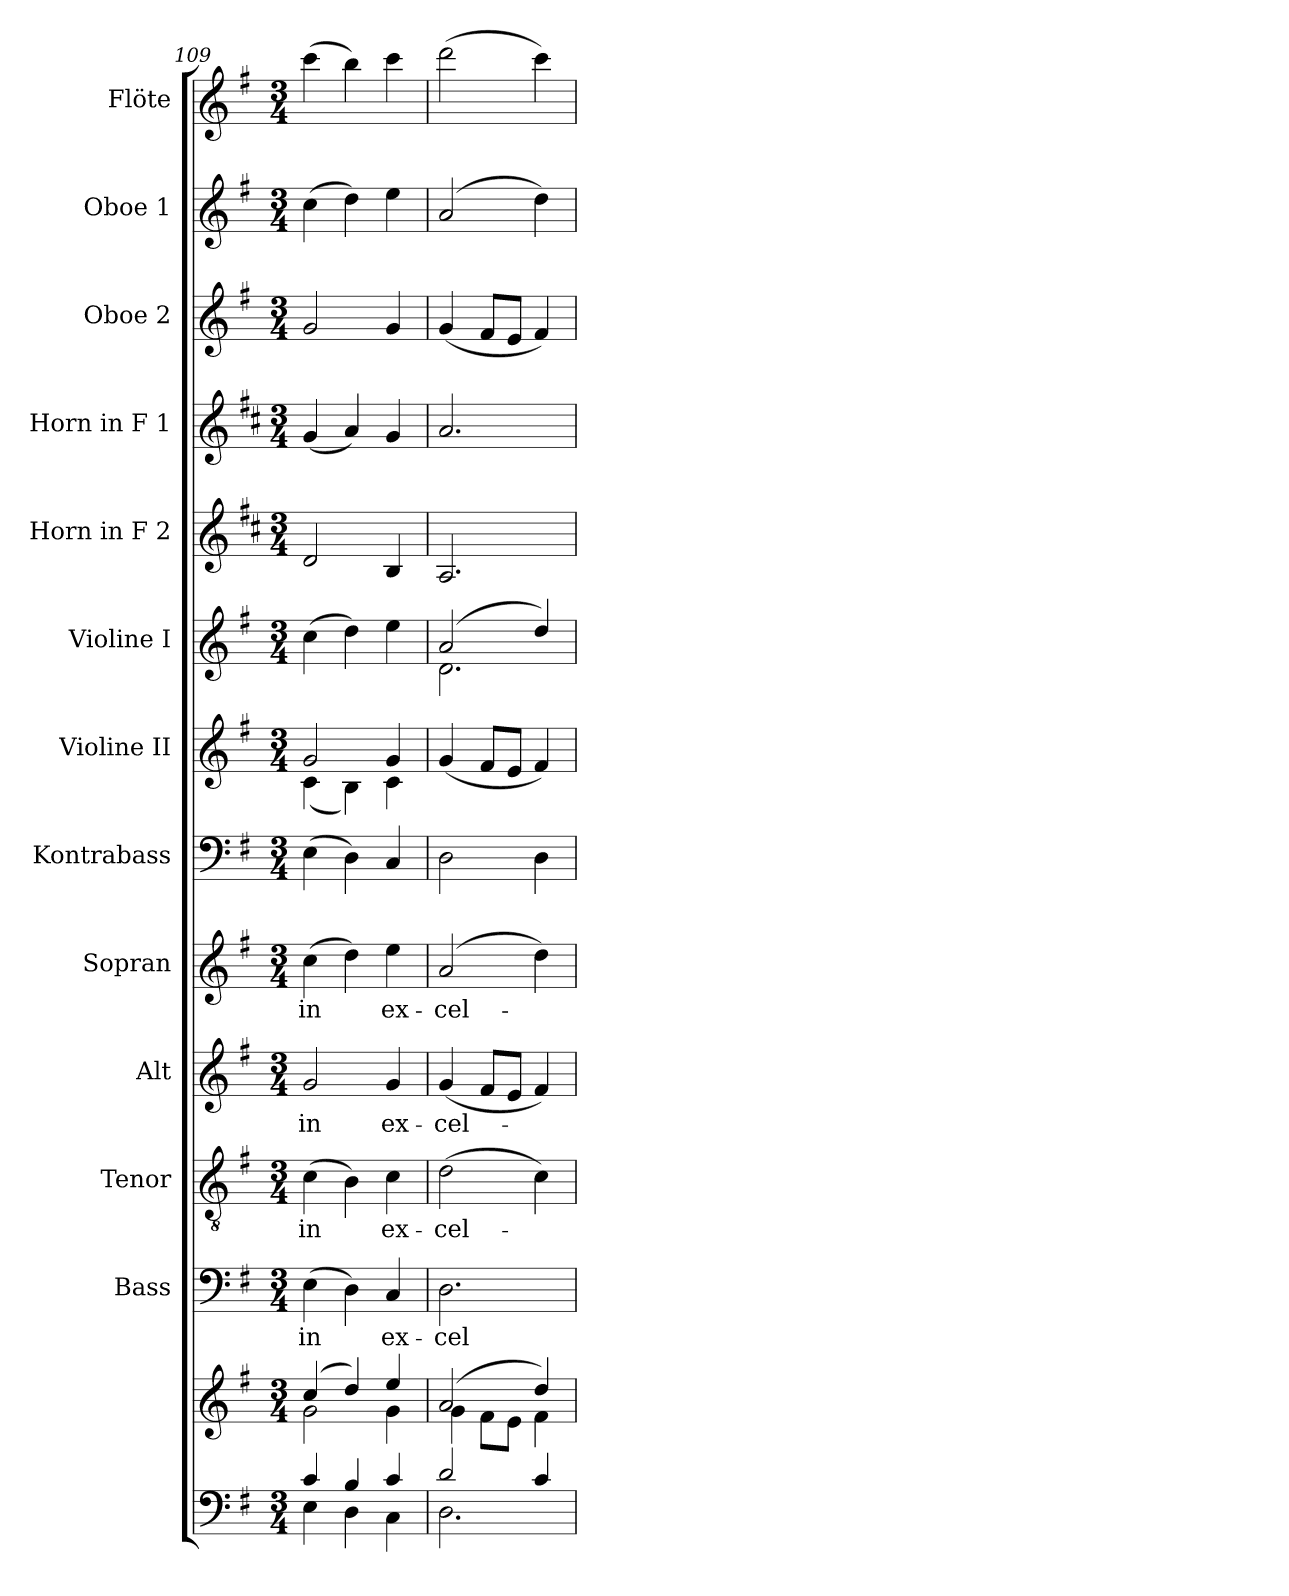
**kern	**kern	**kern	**text	**kern	**text	**kern	**text	**kern	**text	**kern	**kern	**kern	**kern	**kern	**kern	**kern	**kern
*part13	*part13	*part12	*part12	*part11	*part11	*part10	*part10	*part9	*part9	*part8	*part7	*part6	*part5	*part4	*part3	*part2	*part1
*staff14	*staff13	*staff12	*staff12	*staff11	*staff11	*staff10	*staff10	*staff9	*staff9	*staff8	*staff7	*staff6	*staff5	*staff4	*staff3	*staff2	*staff1
*	*	*I"Bass	*	*I"Tenor	*	*I"Alt	*	*I"Sopran	*	*I"Kontrabass	*I"Violine II	*I"Violine I	*I"Horn in F 2	*I"Horn in F 1	*I"Oboe 2	*I"Oboe 1	*I"Flöte
*	*	*I'B.	*	*I'T.	*	*I'A.	*	*I'S.	*	*I'Kb.	*I'Vl. II	*I'Vl. I	*	*	*I'Ob. 2	*I'Ob. 1	*I'Fl.
*clefF4	*clefG2	*clefF4	*	*clefGv2	*	*clefG2	*	*clefG2	*	*clefF4	*clefG2	*clefG2	*clefG2	*clefG2	*clefG2	*clefG2	*clefG2
*	*	*	*	*	*	*	*	*	*	*ITrd7c12	*	*	*ITrd4c7	*ITrd4c7	*	*	*
*k[f#]	*k[f#]	*k[f#]	*	*k[f#]	*	*k[f#]	*	*k[f#]	*	*k[f#]	*k[f#]	*k[f#]	*k[f#]	*k[f#]	*k[f#]	*k[f#]	*k[f#]
*G:	*G:	*G:	*	*G:	*	*G:	*	*G:	*	*G:	*G:	*G:	*G:	*G:	*G:	*G:	*G:
*M3/4	*M3/4	*M3/4	*	*M3/4	*	*M3/4	*	*M3/4	*	*M3/4	*M3/4	*M3/4	*M3/4	*M3/4	*M3/4	*M3/4	*M3/4
=109	=109	=109	=109	=109	=109	=109	=109	=109	=109	=109	=109	=109	=109	=109	=109	=109	=109
*^	*^	*	*	*	*	*	*	*	*	*	*	*	*	*	*	*	*
!	!	!	!	!	!LO:LY:b	!	!LO:LY:b	!	!LO:LY:b	!	!LO:LY:b	!	!	!	!	!	!	!	!
*	*	*	*	*	*	*	*	*	*	*	*	*	*^	*	*	*	*	*	*
4c/	4E\	(4cc/	2g\	(>4E\	in	(>4c\	in	2g/	in	(>4cc\	in	(>4EE\	2g/	(<4c\	(>4cc\	2G/	(<4c/	2g/	(>4cc\	(>4ccc\
4B/	4D\	4dd/)	.	4D\)	.	4B\)	.	.	.	4dd\)	.	4DD\)	.	4B\)	4dd\)	.	4d/)	.	4dd\)	4bb\)
!	!	!	!	!	!LO:LY:b	!	!LO:LY:b	!	!LO:LY:b	!	!LO:LY:b	!	!	!	!	!	!	!	!	!
4c/	4C\	4ee/	4g\	4C/	ex-	4c\	ex-	4g/	ex-	4ee\	ex-	4CC/	4g/	4c\	4ee\	4E/	4c/	4g/	4ee\	4ccc\
=110	=110	=110	=110	=110	=110	=110	=110	=110	=110	=110	=110	=110	=110	=110	=110	=110	=110	=110	=110	=110
!	!	!	!	!	!LO:LY:b	!	!LO:LY:b	!	!LO:LY:b	!	!LO:LY:b	!	!	!	!	!	!	!	!	!
*	*	*	*	*	*	*	*	*	*	*	*	*	*v	*v	*^	*	*	*	*	*
2d/	2.D\	(2a/	4g\	2.D\	-cel-	(>2d\	-cel-	(<4g/	-cel-	(2a/	-cel-	2DD\	(<4g/	(2a/	2.d\	2.D/	2.d/	(<4g/	(2a/	(>2ddd\
.	.	.	8f#\L	.	.	.	.	8f#/L	.	.	.	.	8f#/L	.	.	.	.	8f#/L	.	.
.	.	.	8e\J	.	.	.	.	8e/J	.	.	.	.	8e/J	.	.	.	.	8e/J	.	.
4c/	.	4dd/)	4f#\	.	.	4c\)	.	4f#/)	.	4dd\)	.	4DD\	4f#/)	4dd/)	.	.	.	4f#/)	4dd\)	4ccc\)
*v	*v	*	*	*	*	*	*	*	*	*	*	*	*	*v	*v	*	*	*	*	*
*	*v	*v	*	*	*	*	*	*	*	*	*	*	*	*	*	*	*	*
=	=	=	=	=	=	=	=	=	=	=	=	=	=	=	=	=	=
*-	*-	*-	*-	*-	*-	*-	*-	*-	*-	*-	*-	*-	*-	*-	*-	*-	*-
